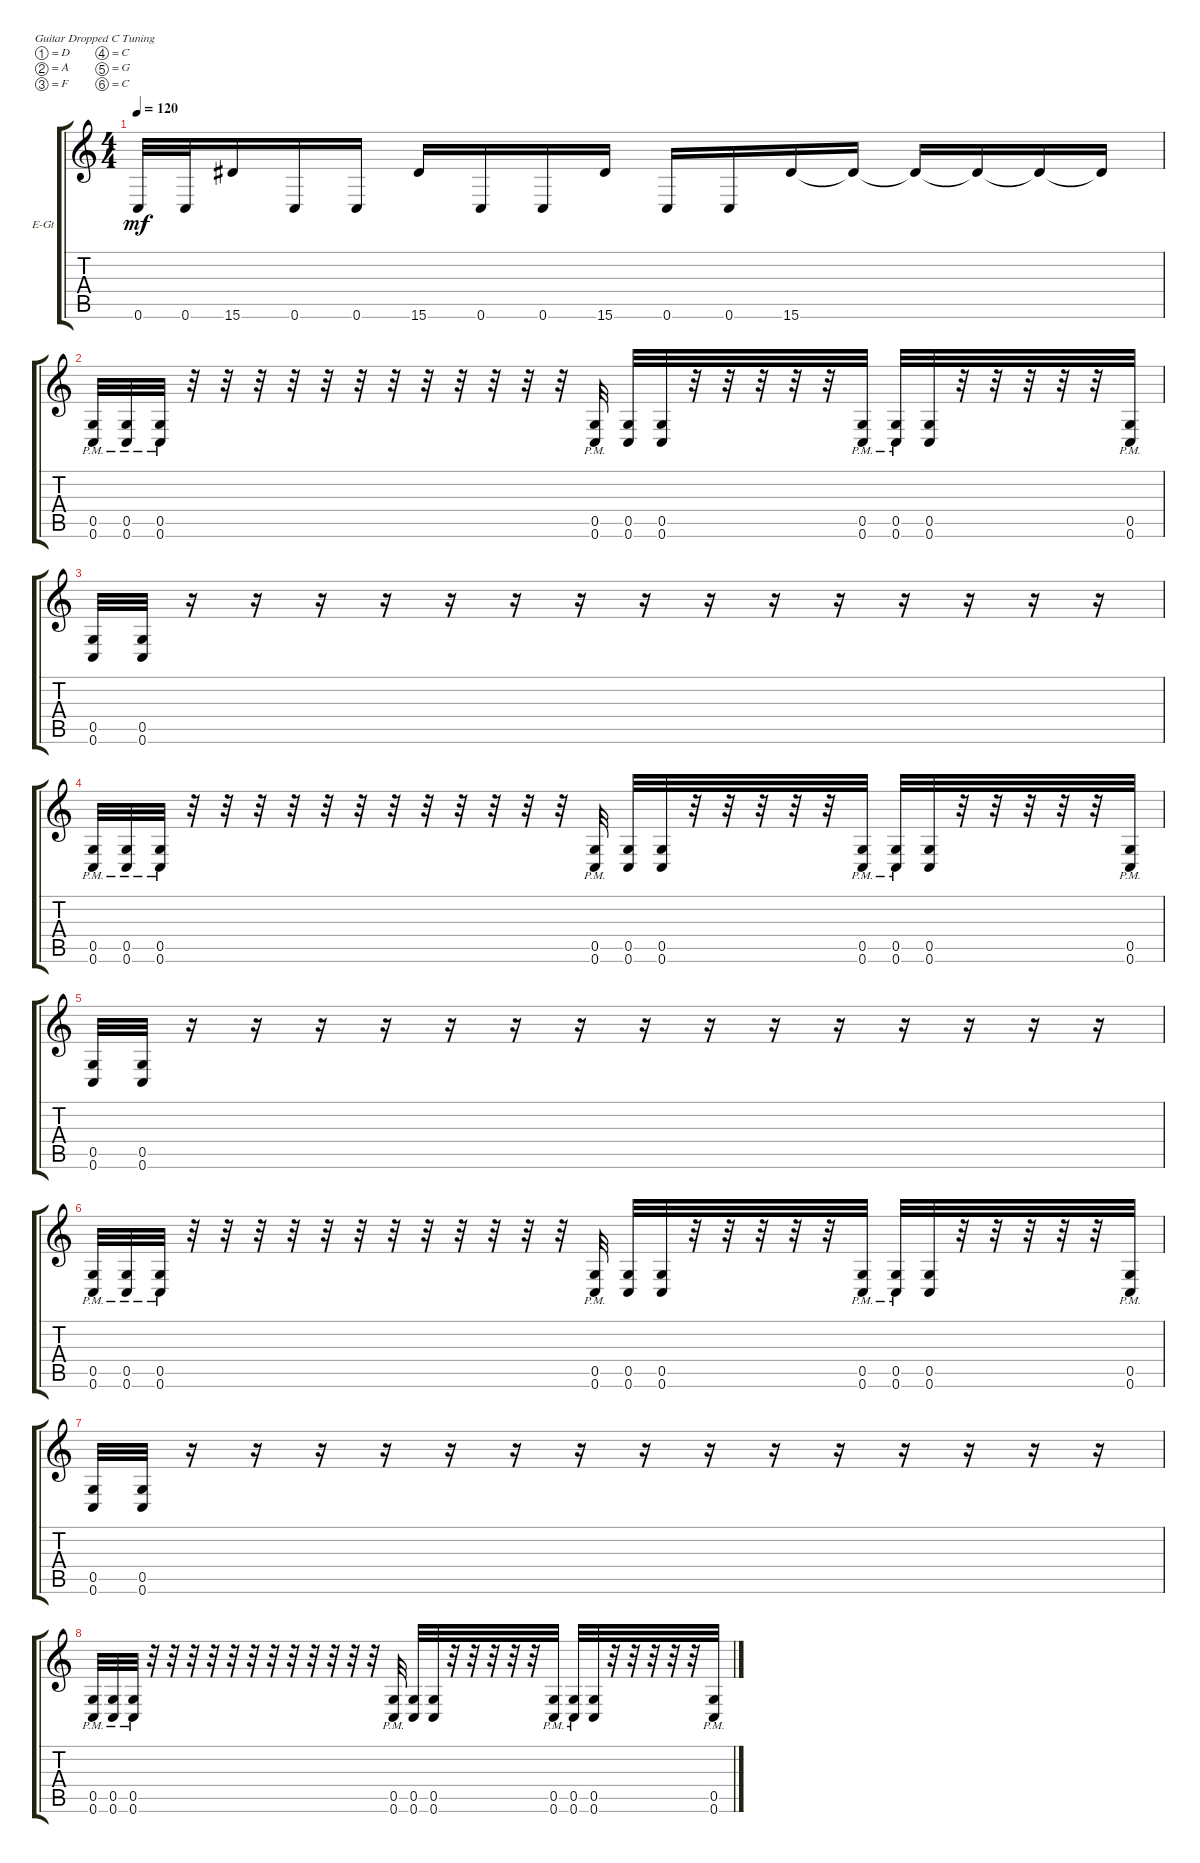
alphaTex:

\defaultSystemsLayout 4
\bracketExtendMode groupsimilarinstruments
\firstSystemTrackNameOrientation horizontal
\otherSystemsTrackNameOrientation horizontal
\track ("Vet" "E-Gt") {instrument distortionguitar}
\staff {score tabs}
\tuning (D4 A3 F3 C3 G2 C2)
\ts (4 4)
\tempo 120
\clef g2
\ks c
0.6.32{dy mf} 0.6.32 15.6.16 0.6.16 0.6.16 15.6.16 0.6.16 0.6.16 15.6.16 0.6.16 0.6.16 15.6.16 15.6{t}.16 15.6{t}.16 15.6{t}.16 15.6{t}.16 15.6{t}.16 |
(0.5{pm} 0.6{pm}).32 (0.5{pm} 0.6{pm}).32 (0.5{pm} 0.6{pm}).32 r.32 r.32 r.32 r.32 r.32 r.32 r.32 r.32 r.32 r.32 r.32 r.32 (0.5{pm} 0.6{pm}).32 (0.5 0.6).32 (0.5 0.6).32 r.32 r.32 r.32 r.32 r.32 (0.5{pm} 0.6{pm}).32 (0.5{pm} 0.6{pm}).32 (0.5 0.6).32 r.32 r.32 r.32 r.32 r.32 (0.5{pm} 0.6{pm}).32 |
(0.5 0.6).32 (0.5 0.6).32 r.16 r.16 r.16 r.16 r.16 r.16 r.16 r.16 r.16 r.16 r.16 r.16 r.16 r.16 r.16 |
(0.5{pm} 0.6{pm}).32 (0.5{pm} 0.6{pm}).32 (0.5{pm} 0.6{pm}).32 r.32 r.32 r.32 r.32 r.32 r.32 r.32 r.32 r.32 r.32 r.32 r.32 (0.5{pm} 0.6{pm}).32 (0.5 0.6).32 (0.5 0.6).32 r.32 r.32 r.32 r.32 r.32 (0.5{pm} 0.6{pm}).32 (0.5{pm} 0.6{pm}).32 (0.5 0.6).32 r.32 r.32 r.32 r.32 r.32 (0.5{pm} 0.6{pm}).32 |
(0.5 0.6).32 (0.5 0.6).32 r.16 r.16 r.16 r.16 r.16 r.16 r.16 r.16 r.16 r.16 r.16 r.16 r.16 r.16 r.16 |
(0.5{pm} 0.6{pm}).32 (0.5{pm} 0.6{pm}).32 (0.5{pm} 0.6{pm}).32 r.32 r.32 r.32 r.32 r.32 r.32 r.32 r.32 r.32 r.32 r.32 r.32 (0.5{pm} 0.6{pm}).32 (0.5 0.6).32 (0.5 0.6).32 r.32 r.32 r.32 r.32 r.32 (0.5{pm} 0.6{pm}).32 (0.5{pm} 0.6{pm}).32 (0.5 0.6).32 r.32 r.32 r.32 r.32 r.32 (0.5{pm} 0.6{pm}).32 |
(0.5 0.6).32 (0.5 0.6).32 r.16 r.16 r.16 r.16 r.16 r.16 r.16 r.16 r.16 r.16 r.16 r.16 r.16 r.16 r.16 |
(0.5{pm} 0.6{pm}).32 (0.5{pm} 0.6{pm}).32 (0.5{pm} 0.6{pm}).32 r.32 r.32 r.32 r.32 r.32 r.32 r.32 r.32 r.32 r.32 r.32 r.32 (0.5{pm} 0.6{pm}).32 (0.5 0.6).32 (0.5 0.6).32 r.32 r.32 r.32 r.32 r.32 (0.5{pm} 0.6{pm}).32 (0.5{pm} 0.6{pm}).32 (0.5 0.6).32 r.32 r.32 r.32 r.32 r.32 (0.5{pm} 0.6{pm}).32
